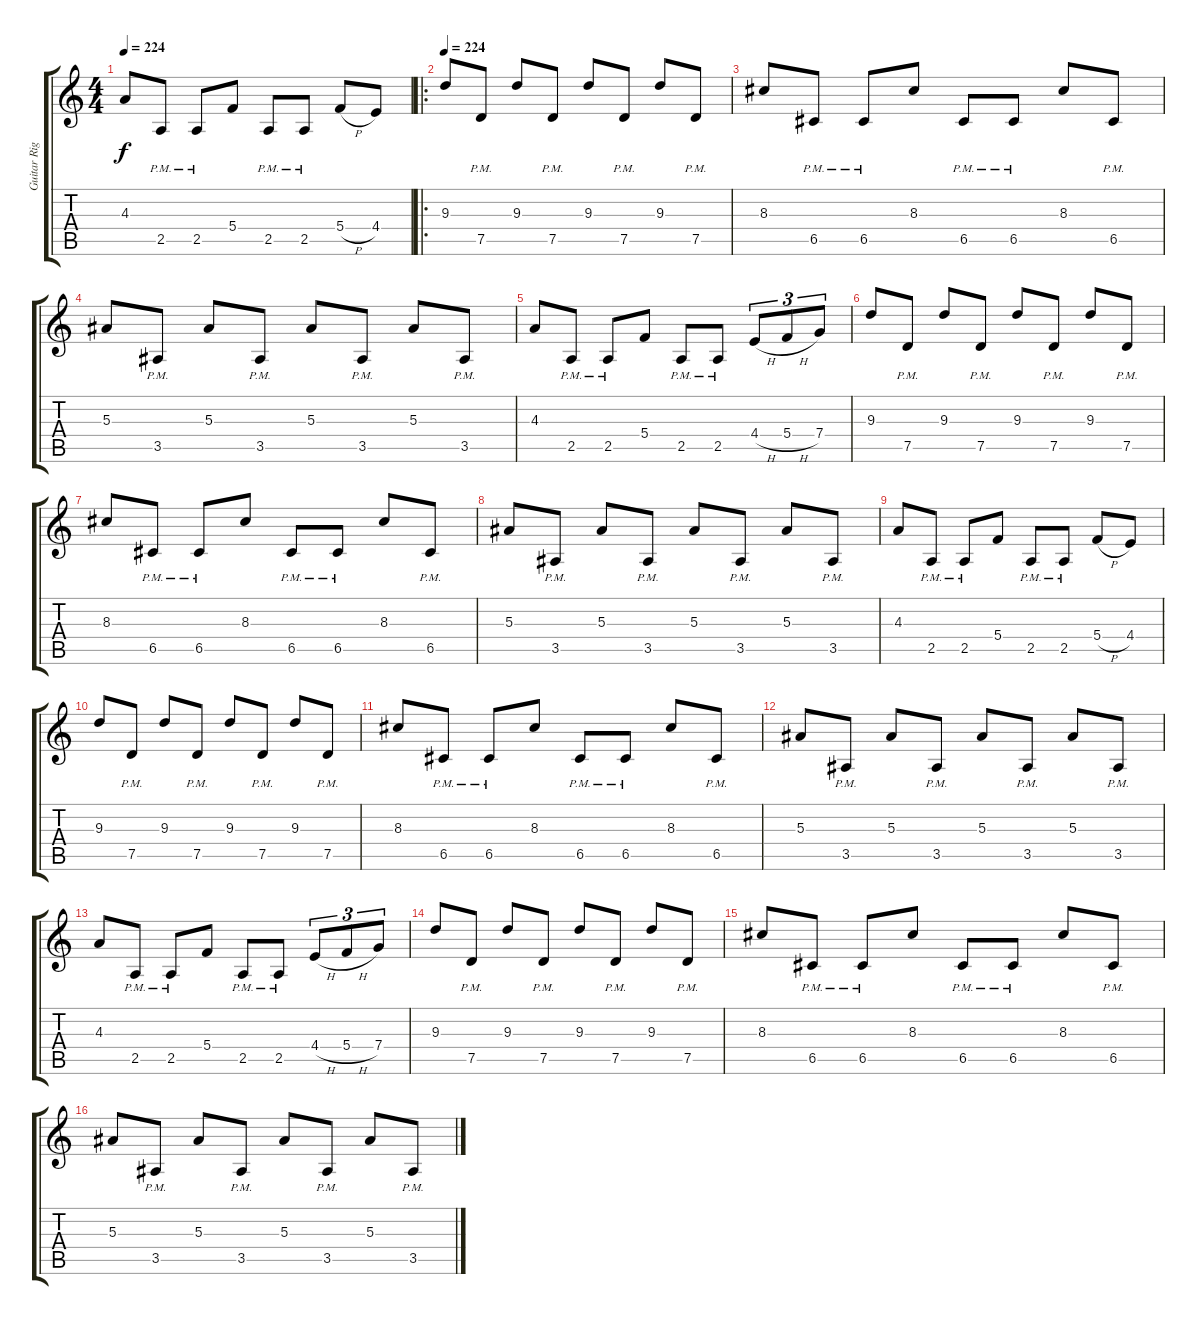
\track ("Guitar Right" "Guitar Rig") {instrument distortionguitar}
\staff {score tabs}
\tuning (D4 A3 F3 C3 G2 D2) {hide}
\ts (4 4)
\tempo 224
\clef g2
\ks c
4.3.8{dy f} 2.5{pm}.8 2.5{pm}.8 5.4.8 2.5{pm}.8 2.5{pm}.8 5.4{h}.8 4.4.8 |
\ro
\tempo 224
9.3.8 7.5{pm}.8 9.3.8 7.5{pm}.8 9.3.8 7.5{pm}.8 9.3.8 7.5{pm}.8 |
8.3.8 6.5{pm}.8 6.5{pm}.8 8.3.8 6.5{pm}.8 6.5{pm}.8 8.3.8 6.5{pm}.8 |
5.3.8 3.5{pm}.8 5.3.8 3.5{pm}.8 5.3.8 3.5{pm}.8 5.3.8 3.5{pm}.8 |
4.3.8 2.5{pm}.8 2.5{pm}.8 5.4.8 2.5{pm}.8 2.5{pm}.8 4.4{h}.8{tu (3 2)} 5.4{h}.8{tu (3 2)} 7.4.8{tu (3 2)} |
9.3.8 7.5{pm}.8 9.3.8 7.5{pm}.8 9.3.8 7.5{pm}.8 9.3.8 7.5{pm}.8 |
8.3.8 6.5{pm}.8 6.5{pm}.8 8.3.8 6.5{pm}.8 6.5{pm}.8 8.3.8 6.5{pm}.8 |
5.3.8 3.5{pm}.8 5.3.8 3.5{pm}.8 5.3.8 3.5{pm}.8 5.3.8 3.5{pm}.8 |
4.3.8 2.5{pm}.8 2.5{pm}.8 5.4.8 2.5{pm}.8 2.5{pm}.8 5.4{h}.8 4.4.8 |
9.3.8 7.5{pm}.8 9.3.8 7.5{pm}.8 9.3.8 7.5{pm}.8 9.3.8 7.5{pm}.8 |
8.3.8 6.5{pm}.8 6.5{pm}.8 8.3.8 6.5{pm}.8 6.5{pm}.8 8.3.8 6.5{pm}.8 |
5.3.8 3.5{pm}.8 5.3.8 3.5{pm}.8 5.3.8 3.5{pm}.8 5.3.8 3.5{pm}.8 |
4.3.8 2.5{pm}.8 2.5{pm}.8 5.4.8 2.5{pm}.8 2.5{pm}.8 4.4{h}.8{tu (3 2)} 5.4{h}.8{tu (3 2)} 7.4.8{tu (3 2)} |
9.3.8 7.5{pm}.8 9.3.8 7.5{pm}.8 9.3.8 7.5{pm}.8 9.3.8 7.5{pm}.8 |
8.3.8 6.5{pm}.8 6.5{pm}.8 8.3.8 6.5{pm}.8 6.5{pm}.8 8.3.8 6.5{pm}.8 |
5.3.8 3.5{pm}.8 5.3.8 3.5{pm}.8 5.3.8 3.5{pm}.8 5.3.8 3.5{pm}.8
